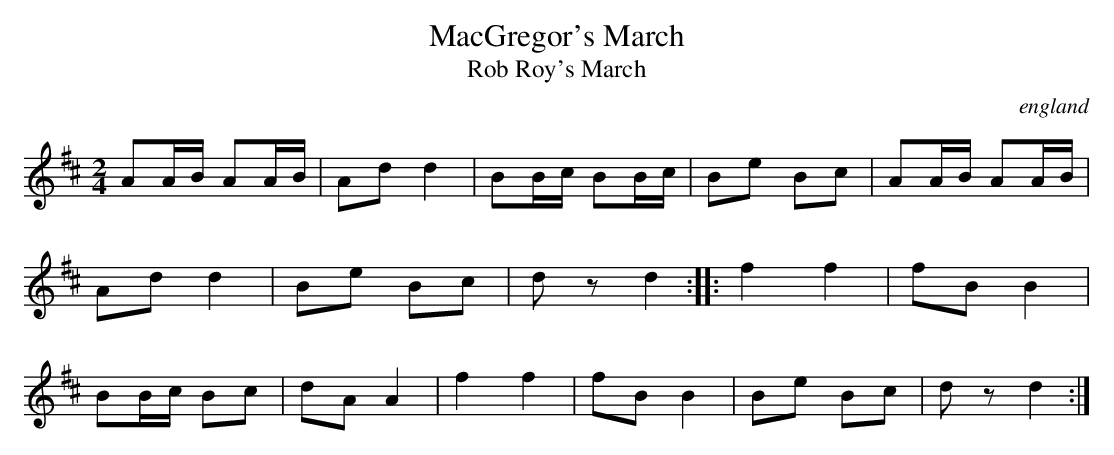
X:1
T:MacGregor's March
T:Rob Roy's March
O:england
M:2/4
L:1/8
K:D
AA/B/ AA/B/|Ad d2|BB/c/ BB/c/|Be Bc|AA/B/ AA/B/|
Ad d2|Be Bc|d z d2::f2 f2|fB B2|
BB/c/ Bc|dA A2|f2 f2|fB B2|Be Bc|d z d2:|]
